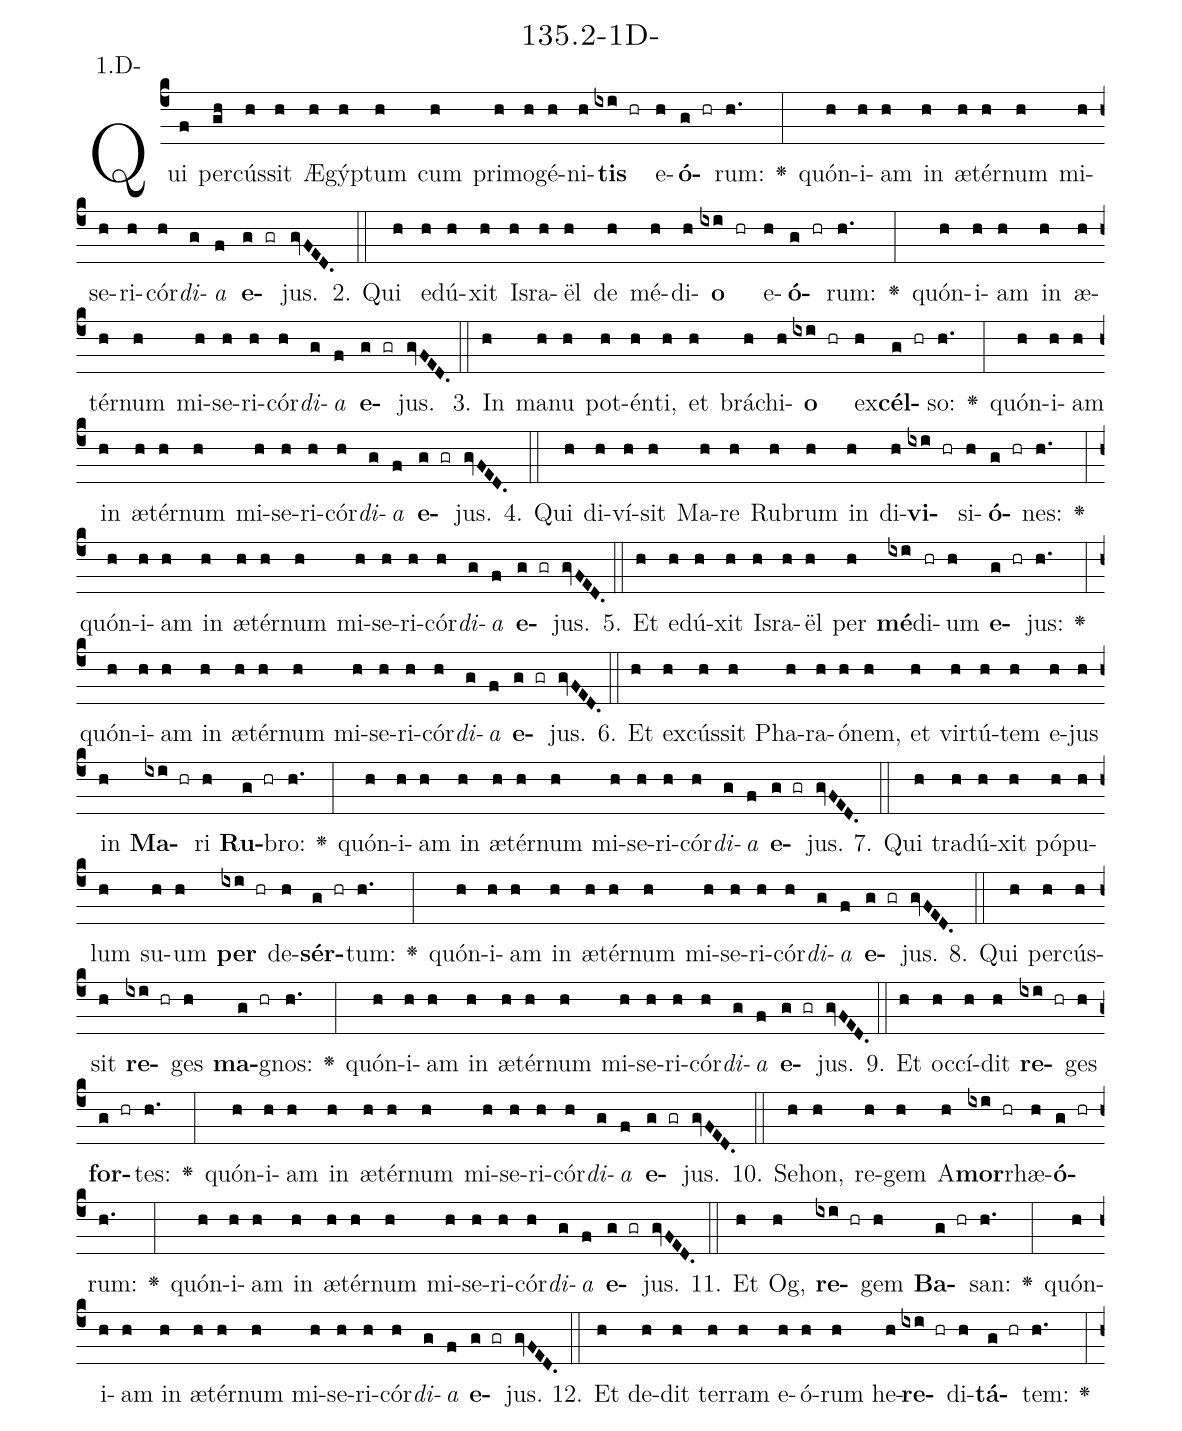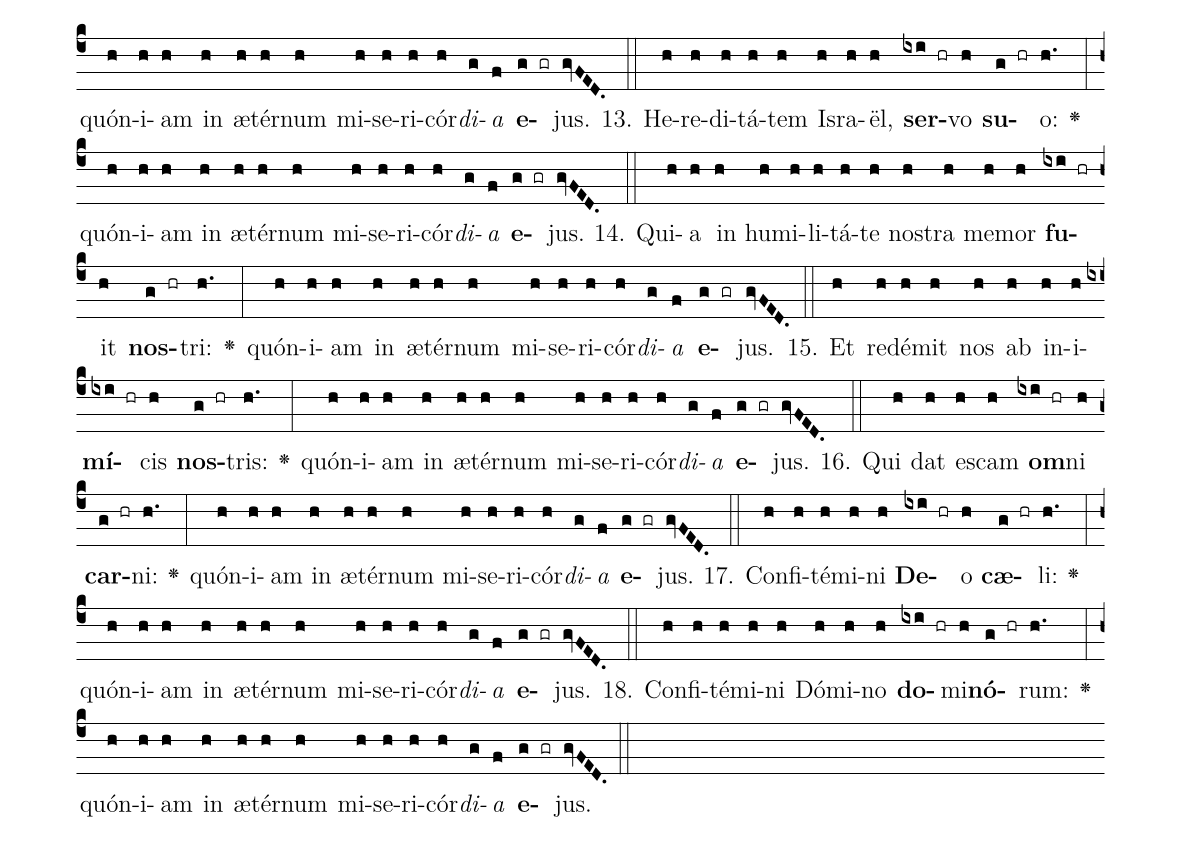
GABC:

name: 135.2-1D-;
annotation: 1.D-;
%%
(c4)Qui(f) per(gh)cús(h)sit(h) Æ(h)gýp(h)tum(h) cum(h) pri(h)mo(h)gé(h)ni(h)<b>tis</b>(ixi hr) e(h)<b>ó</b>(g hr)rum:(h.) <v>\greheightstar</v>(:) quón(h)i(h)am(h) in(h) æ(h)tér(h)num(h) mi(h)se(h)ri(h)cór(h)<i>di</i>(g)<i>a</i>(f) <b>e</b>(g gr)jus.(gvFED.) (::)
2. Qui(h) e(h)dú(h)xit(h) Is(h)ra(h)ël(h) de(h) mé(h)di(h)<b>o</b>(ixi hr) e(h)<b>ó</b>(g hr)rum:(h.) <v>\greheightstar</v>(:) quón(h)i(h)am(h) in(h) æ(h)tér(h)num(h) mi(h)se(h)ri(h)cór(h)<i>di</i>(g)<i>a</i>(f) <b>e</b>(g gr)jus.(gvFED.) (::)
3. In(h) ma(h)nu(h) pot(h)én(h)ti,(h) et(h) brá(h)chi(h)<b>o</b>(ixi hr) ex(h)<b>cél</b>(g hr)so:(h.) <v>\greheightstar</v>(:) quón(h)i(h)am(h) in(h) æ(h)tér(h)num(h) mi(h)se(h)ri(h)cór(h)<i>di</i>(g)<i>a</i>(f) <b>e</b>(g gr)jus.(gvFED.) (::)
4. Qui(h) di(h)ví(h)sit(h) Ma(h)re(h) Ru(h)brum(h) in(h) di(h)<b>vi</b>(ixi hr)si(h)<b>ó</b>(g hr)nes:(h.) <v>\greheightstar</v>(:) quón(h)i(h)am(h) in(h) æ(h)tér(h)num(h) mi(h)se(h)ri(h)cór(h)<i>di</i>(g)<i>a</i>(f) <b>e</b>(g gr)jus.(gvFED.) (::)
5. Et(h) e(h)dú(h)xit(h) Is(h)ra(h)ël(h) per(h) <b>mé</b>(ixi)di(hr)um(h) <b>e</b>(g hr)jus:(h.) <v>\greheightstar</v>(:) quón(h)i(h)am(h) in(h) æ(h)tér(h)num(h) mi(h)se(h)ri(h)cór(h)<i>di</i>(g)<i>a</i>(f) <b>e</b>(g gr)jus.(gvFED.) (::)
6. Et(h) ex(h)cús(h)sit(h) Pha(h)ra(h)ó(h)nem,(h) et(h) vir(h)tú(h)tem(h) e(h)jus(h) in(h) <b>Ma</b>(ixi hr)ri(h) <b>Ru</b>(g hr)bro:(h.) <v>\greheightstar</v>(:) quón(h)i(h)am(h) in(h) æ(h)tér(h)num(h) mi(h)se(h)ri(h)cór(h)<i>di</i>(g)<i>a</i>(f) <b>e</b>(g gr)jus.(gvFED.) (::)
7. Qui(h) tra(h)dú(h)xit(h) pó(h)pu(h)lum(h) su(h)um(h) <b>per</b>(ixi hr) de(h)<b>sér</b>(g hr)tum:(h.) <v>\greheightstar</v>(:) quón(h)i(h)am(h) in(h) æ(h)tér(h)num(h) mi(h)se(h)ri(h)cór(h)<i>di</i>(g)<i>a</i>(f) <b>e</b>(g gr)jus.(gvFED.) (::)
8. Qui(h) per(h)cús(h)sit(h) <b>re</b>(ixi hr)ges(h) <b>ma</b>(g hr)gnos:(h.) <v>\greheightstar</v>(:) quón(h)i(h)am(h) in(h) æ(h)tér(h)num(h) mi(h)se(h)ri(h)cór(h)<i>di</i>(g)<i>a</i>(f) <b>e</b>(g gr)jus.(gvFED.) (::)
9. Et(h) oc(h)cí(h)dit(h) <b>re</b>(ixi hr)ges(h) <b>for</b>(g hr)tes:(h.) <v>\greheightstar</v>(:) quón(h)i(h)am(h) in(h) æ(h)tér(h)num(h) mi(h)se(h)ri(h)cór(h)<i>di</i>(g)<i>a</i>(f) <b>e</b>(g gr)jus.(gvFED.) (::)
10. Se(h)hon,(h) re(h)gem(h) A(h)<b>mor</b>(ixi hr)rhæ(h)<b>ó</b>(g hr)rum:(h.) <v>\greheightstar</v>(:) quón(h)i(h)am(h) in(h) æ(h)tér(h)num(h) mi(h)se(h)ri(h)cór(h)<i>di</i>(g)<i>a</i>(f) <b>e</b>(g gr)jus.(gvFED.) (::)
11. Et(h) Og,(h) <b>re</b>(ixi hr)gem(h) <b>Ba</b>(g hr)san:(h.) <v>\greheightstar</v>(:) quón(h)i(h)am(h) in(h) æ(h)tér(h)num(h) mi(h)se(h)ri(h)cór(h)<i>di</i>(g)<i>a</i>(f) <b>e</b>(g gr)jus.(gvFED.) (::)
12. Et(h) de(h)dit(h) ter(h)ram(h) e(h)ó(h)rum(h) he(h)<b>re</b>(ixi hr)di(h)<b>tá</b>(g hr)tem:(h.) <v>\greheightstar</v>(:) quón(h)i(h)am(h) in(h) æ(h)tér(h)num(h) mi(h)se(h)ri(h)cór(h)<i>di</i>(g)<i>a</i>(f) <b>e</b>(g gr)jus.(gvFED.) (::)
13. He(h)re(h)di(h)tá(h)tem(h) Is(h)ra(h)ël,(h) <b>ser</b>(ixi hr)vo(h) <b>su</b>(g hr)o:(h.) <v>\greheightstar</v>(:) quón(h)i(h)am(h) in(h) æ(h)tér(h)num(h) mi(h)se(h)ri(h)cór(h)<i>di</i>(g)<i>a</i>(f) <b>e</b>(g gr)jus.(gvFED.) (::)
14. Qui(h)a(h) in(h) hu(h)mi(h)li(h)tá(h)te(h) nos(h)tra(h) me(h)mor(h) <b>fu</b>(ixi hr)it(h) <b>nos</b>(g hr)tri:(h.) <v>\greheightstar</v>(:) quón(h)i(h)am(h) in(h) æ(h)tér(h)num(h) mi(h)se(h)ri(h)cór(h)<i>di</i>(g)<i>a</i>(f) <b>e</b>(g gr)jus.(gvFED.) (::)
15. Et(h) red(h)é(h)mit(h) nos(h) ab(h) in(h)i(h)<b>mí</b>(ixi hr)cis(h) <b>nos</b>(g hr)tris:(h.) <v>\greheightstar</v>(:) quón(h)i(h)am(h) in(h) æ(h)tér(h)num(h) mi(h)se(h)ri(h)cór(h)<i>di</i>(g)<i>a</i>(f) <b>e</b>(g gr)jus.(gvFED.) (::)
16. Qui(h) dat(h) es(h)cam(h) <b>om</b>(ixi hr)ni(h) <b>car</b>(g hr)ni:(h.) <v>\greheightstar</v>(:) quón(h)i(h)am(h) in(h) æ(h)tér(h)num(h) mi(h)se(h)ri(h)cór(h)<i>di</i>(g)<i>a</i>(f) <b>e</b>(g gr)jus.(gvFED.) (::)
17. Con(h)fi(h)té(h)mi(h)ni(h) <b>De</b>(ixi hr)o(h) <b>cæ</b>(g hr)li:(h.) <v>\greheightstar</v>(:) quón(h)i(h)am(h) in(h) æ(h)tér(h)num(h) mi(h)se(h)ri(h)cór(h)<i>di</i>(g)<i>a</i>(f) <b>e</b>(g gr)jus.(gvFED.) (::)
18. Con(h)fi(h)té(h)mi(h)ni(h) Dó(h)mi(h)no(h) <b>do</b>(ixi hr)mi(h)<b>nó</b>(g hr)rum:(h.) <v>\greheightstar</v>(:) quón(h)i(h)am(h) in(h) æ(h)tér(h)num(h) mi(h)se(h)ri(h)cór(h)<i>di</i>(g)<i>a</i>(f) <b>e</b>(g gr)jus.(gvFED.) (::)
